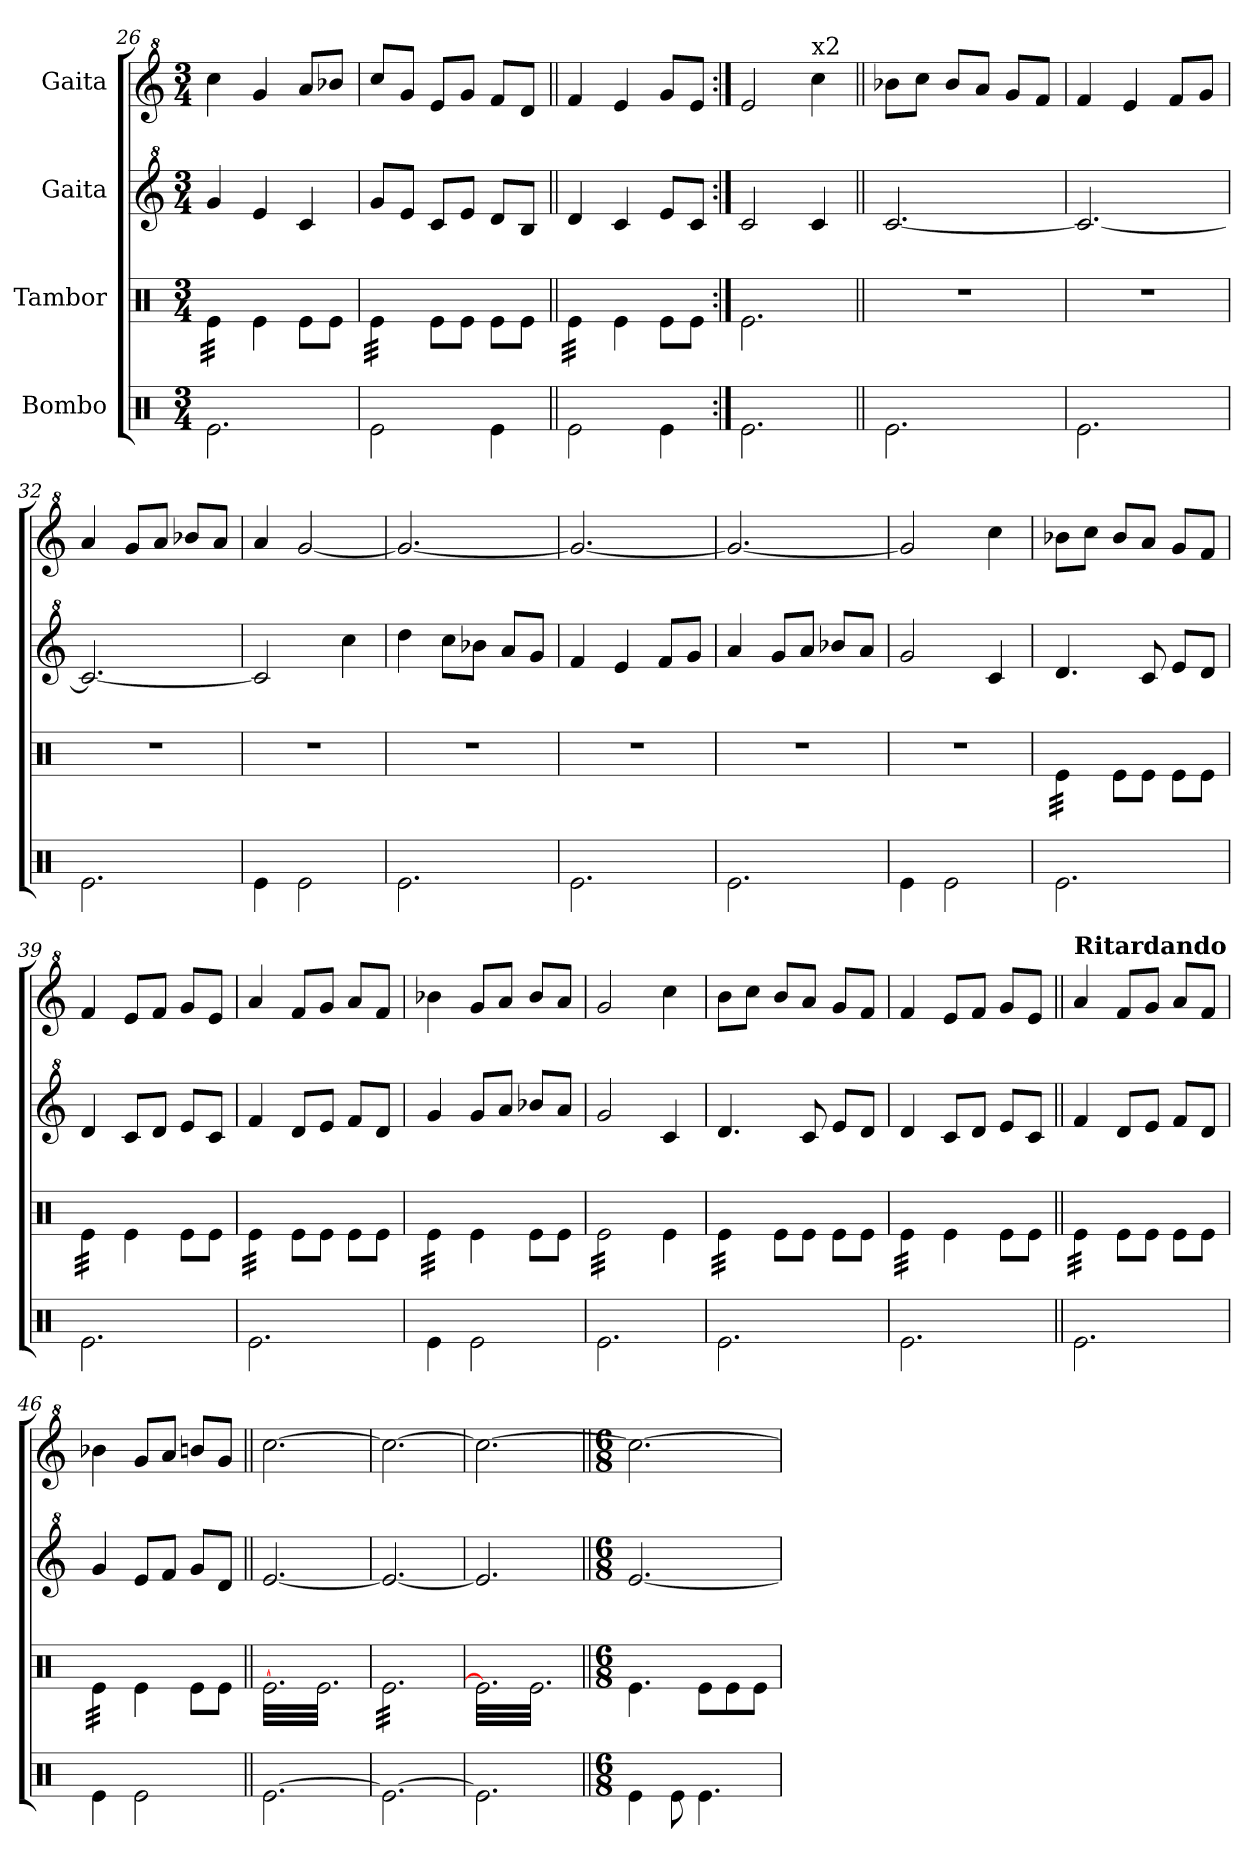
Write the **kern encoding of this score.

**kern	**kern	**kern	**kern
*part4	*part3	*part2	*part1
*staff4	*staff3	*staff2	*staff1
*I"Bombo	*I"Tambor	*I"Gaita	*I"Gaita
!!LO:PB:g=z
*clefX	*clefX	*clefG^2	*clefG^2
*k[]	*k[]	*k[]	*k[]
*M3/4	*M3/4	*M3/4	*M3/4
=26	=26	=26	=26
*	*tremolo	*	*
2.Re\	32Re\LLL	4gg/	4ccc\
.	32Re\	.	.
.	32Re\	.	.
.	32Re\	.	.
.	32Re\	.	.
.	32Re\	.	.
.	32Re\	.	.
.	32Re\JJJ	.	.
*	*Xtremolo	*	*
.	4Re\	4ee/	4gg/
.	8Re\L	4cc/	8aa/L
.	8Re\J	.	8bb-X/J
=27	=27	=27	=27
*	*tremolo	*	*
2Re\	32Re\LLL	8gg/L	8ccc/L
.	32Re\	.	.
.	32Re\	.	.
.	32Re\	.	.
.	32Re\	8ee/J	8gg/J
.	32Re\	.	.
.	32Re\	.	.
.	32Re\JJJ	.	.
*	*Xtremolo	*	*
.	8Re\L	8cc/L	8ee/L
.	8Re\J	8ee/J	8gg/J
4Re\	8Re\L	8dd/L	8ff/L
.	8Re\J	8b/J	8dd/J
=28||	=28||	=28||	=28||
*	*tremolo	*	*
2Re\	32Re\LLL	4dd/	4ff/
.	32Re\	.	.
.	32Re\	.	.
.	32Re\	.	.
.	32Re\	.	.
.	32Re\	.	.
.	32Re\	.	.
.	32Re\JJJ	.	.
*	*Xtremolo	*	*
.	4Re\	4cc/	4ee/
4Re\	8Re\L	8ee/L	8gg/L
.	8Re\J	8cc/J	8ee/J
=29:|!	=29:|!	=29:|!	=29:|!
2.Re\	2.Re\	2cc/	2ee/
!	!	!	!LO:TX:a:t=x2
.	.	4cc/	4ccc\
=30||	=30||	=30||	=30||
2.Re\	2.r	[2.cc/	8bb-X\L
.	.	.	8ccc\J
.	.	.	8bb-/L
.	.	.	8aa/J
.	.	.	8gg/L
.	.	.	8ff/J
=31	=31	=31	=31
2.Re\	2.r	2.cc/_	4ff/
.	.	.	4ee/
.	.	.	8ff/L
.	.	.	8gg/J
=32	=32	=32	=32
2.Re\	2.r	2.cc/_	4aa/
.	.	.	8gg/L
.	.	.	8aa/J
.	.	.	8bb-X/L
.	.	.	8aa/J
=33	=33	=33	=33
4Re\	2.r	2cc/]	4aa/
2Re\	.	.	[2gg/
.	.	4ccc\	.
=34	=34	=34	=34
2.Re\	2.r	4ddd\	2.gg/_
.	.	8ccc\L	.
.	.	8bb-X\J	.
.	.	8aa/L	.
.	.	8gg/J	.
!!LO:LB:g=z
=35	=35	=35	=35
2.Re\	2.r	4ff/	2.gg/_
.	.	4ee/	.
.	.	8ff/L	.
.	.	8gg/J	.
=36	=36	=36	=36
2.Re\	2.r	4aa/	2.gg/_
.	.	8gg/L	.
.	.	8aa/J	.
.	.	8bb-X/L	.
.	.	8aa/J	.
=37	=37	=37	=37
4Re\	2.r	2gg/	2gg/]
2Re\	.	.	.
.	.	4cc/	4ccc\
=38	=38	=38	=38
*	*tremolo	*	*
2.Re\	32Re\LLL	4.dd/	8bb-X\L
.	32Re\	.	.
.	32Re\	.	.
.	32Re\	.	.
.	32Re\	.	8ccc\J
.	32Re\	.	.
.	32Re\	.	.
.	32Re\JJJ	.	.
*	*Xtremolo	*	*
.	8Re\L	.	8bb-/L
.	8Re\J	8cc/	8aa/J
.	8Re\L	8ee/L	8gg/L
.	8Re\J	8dd/J	8ff/J
=39	=39	=39	=39
*	*tremolo	*	*
2.Re\	32Re\LLL	4dd/	4ff/
.	32Re\	.	.
.	32Re\	.	.
.	32Re\	.	.
.	32Re\	.	.
.	32Re\	.	.
.	32Re\	.	.
.	32Re\JJJ	.	.
*	*Xtremolo	*	*
.	4Re\	8cc/L	8ee/L
.	.	8dd/J	8ff/J
.	8Re\L	8ee/L	8gg/L
.	8Re\J	8cc/J	8ee/J
=40	=40	=40	=40
*	*tremolo	*	*
2.Re\	32Re\LLL	4ff/	4aa/
.	32Re\	.	.
.	32Re\	.	.
.	32Re\	.	.
.	32Re\	.	.
.	32Re\	.	.
.	32Re\	.	.
.	32Re\JJJ	.	.
*	*Xtremolo	*	*
.	8Re\L	8dd/L	8ff/L
.	8Re\J	8ee/J	8gg/J
.	8Re\L	8ff/L	8aa/L
.	8Re\J	8dd/J	8ff/J
=41	=41	=41	=41
*	*tremolo	*	*
4Re\	32Re\LLL	4gg/	4bb-X\
.	32Re\	.	.
.	32Re\	.	.
.	32Re\	.	.
.	32Re\	.	.
.	32Re\	.	.
.	32Re\	.	.
.	32Re\JJJ	.	.
*	*Xtremolo	*	*
2Re\	4Re\	8gg/L	8gg/L
.	.	8aa/J	8aa/J
.	8Re\L	8bb-X/L	8bb-/L
.	8Re\J	8aa/J	8aa/J
=42	=42	=42	=42
*	*tremolo	*	*
2.Re\	32Re\LLL	2gg/	2gg/
.	32Re\	.	.
.	32Re\	.	.
.	32Re\	.	.
.	32Re\	.	.
.	32Re\	.	.
.	32Re\	.	.
.	32Re\	.	.
.	32Re\	.	.
.	32Re\	.	.
.	32Re\	.	.
.	32Re\	.	.
.	32Re\	.	.
.	32Re\	.	.
.	32Re\	.	.
.	32Re\JJJ	.	.
*	*Xtremolo	*	*
.	4Re\	4cc/	4ccc\
=43	=43	=43	=43
*	*tremolo	*	*
2.Re\	32Re\LLL	4.dd/	8bb\L
.	32Re\	.	.
.	32Re\	.	.
.	32Re\	.	.
.	32Re\	.	8ccc\J
.	32Re\	.	.
.	32Re\	.	.
.	32Re\JJJ	.	.
*	*Xtremolo	*	*
.	8Re\L	.	8bb/L
.	8Re\J	8cc/	8aa/J
.	8Re\L	8ee/L	8gg/L
.	8Re\J	8dd/J	8ff/J
!!LO:LB:g=z
=44	=44	=44	=44
*	*tremolo	*	*
2.Re\	32Re\LLL	4dd/	4ff/
.	32Re\	.	.
.	32Re\	.	.
.	32Re\	.	.
.	32Re\	.	.
.	32Re\	.	.
.	32Re\	.	.
.	32Re\JJJ	.	.
*	*Xtremolo	*	*
.	4Re\	8cc/L	8ee/L
.	.	8dd/J	8ff/J
.	8Re\L	8ee/L	8gg/L
.	8Re\J	8cc/J	8ee/J
=45||	=45||	=45||	=45||
*	*	*	*MM100
!	!	!	!LO:TX:a:B:t=Ritardando
*	*tremolo	*	*
2.Re\	32Re\LLL	4ff/	4aa/
.	32Re\	.	.
.	32Re\	.	.
.	32Re\	.	.
.	32Re\	.	.
.	32Re\	.	.
.	32Re\	.	.
.	32Re\JJJ	.	.
*	*Xtremolo	*	*
.	8Re\L	8dd/L	8ff/L
.	8Re\J	8ee/J	8gg/J
.	8Re\L	8ff/L	8aa/L
.	8Re\J	8dd/J	8ff/J
=46	=46	=46	=46
*	*tremolo	*	*
4Re\	32Re\LLL	4gg/	4bb-X\
.	32Re\	.	.
.	32Re\	.	.
.	32Re\	.	.
.	32Re\	.	.
.	32Re\	.	.
.	32Re\	.	.
.	32Re\JJJ	.	.
*	*Xtremolo	*	*
2Re\	4Re\	8ee/L	8gg/L
.	.	8ff/J	8aa/J
.	8Re\L	8gg/L	8bbn/L
.	8Re\J	8dd/J	8gg/J
=47||	=47||	=47||	=47||
*	*	*	*MM120
*	*tremolo	*	*
[2.Re\	[32Re\LLL	[2.ee/	[2.ccc\
.	32Re\	.	.
.	32Re\	.	.
.	32Re\	.	.
.	32Re\	.	.
.	32Re\	.	.
.	32Re\	.	.
.	32Re\	.	.
.	32Re\	.	.
.	32Re\	.	.
.	32Re\	.	.
.	32Re\	.	.
.	32Re\	.	.
.	32Re\	.	.
.	32Re\	.	.
.	32Re\	.	.
.	32Re\	.	.
.	32Re\	.	.
.	32Re\	.	.
.	32Re\	.	.
.	32Re\	.	.
.	32Re\	.	.
.	32Re\	.	.
.	32Re\JJJ	.	.
=48	=48	=48	=48
2.Re\_	32Re\LLL	2.ee/_	2.ccc\_
.	32Re\	.	.
.	32Re\	.	.
.	32Re\	.	.
.	32Re\	.	.
.	32Re\	.	.
.	32Re\	.	.
.	32Re\	.	.
.	32Re\	.	.
.	32Re\	.	.
.	32Re\	.	.
.	32Re\	.	.
.	32Re\	.	.
.	32Re\	.	.
.	32Re\	.	.
.	32Re\	.	.
.	32Re\	.	.
.	32Re\	.	.
.	32Re\	.	.
.	32Re\	.	.
.	32Re\	.	.
.	32Re\	.	.
.	32Re\	.	.
.	32Re\JJJ	.	.
=49	=49	=49	=49
2.Re\]	32Re\]LLL	2.ee/]	2.ccc\_
.	32Re\	.	.
.	32Re\	.	.
.	32Re\	.	.
.	32Re\	.	.
.	32Re\	.	.
.	32Re\	.	.
.	32Re\	.	.
.	32Re\	.	.
.	32Re\	.	.
.	32Re\	.	.
.	32Re\	.	.
.	32Re\	.	.
.	32Re\	.	.
.	32Re\	.	.
.	32Re\	.	.
.	32Re\	.	.
.	32Re\	.	.
.	32Re\	.	.
.	32Re\	.	.
.	32Re\	.	.
.	32Re\	.	.
.	32Re\	.	.
.	32Re\JJJ	.	.
*	*Xtremolo	*	*
!!LO:LB:g=z
=50||	=50||	=50||	=50||
*M6/8	*M6/8	*M6/8	*M6/8
*	*	*	*MM102
4Re\	4.Re\	[2.ee/	2.ccc\_
8Re\	.	.	.
4.Re\	8Re\L	.	.
.	8Re\	.	.
.	8Re\J	.	.
=	=	=	=
*-	*-	*-	*-
